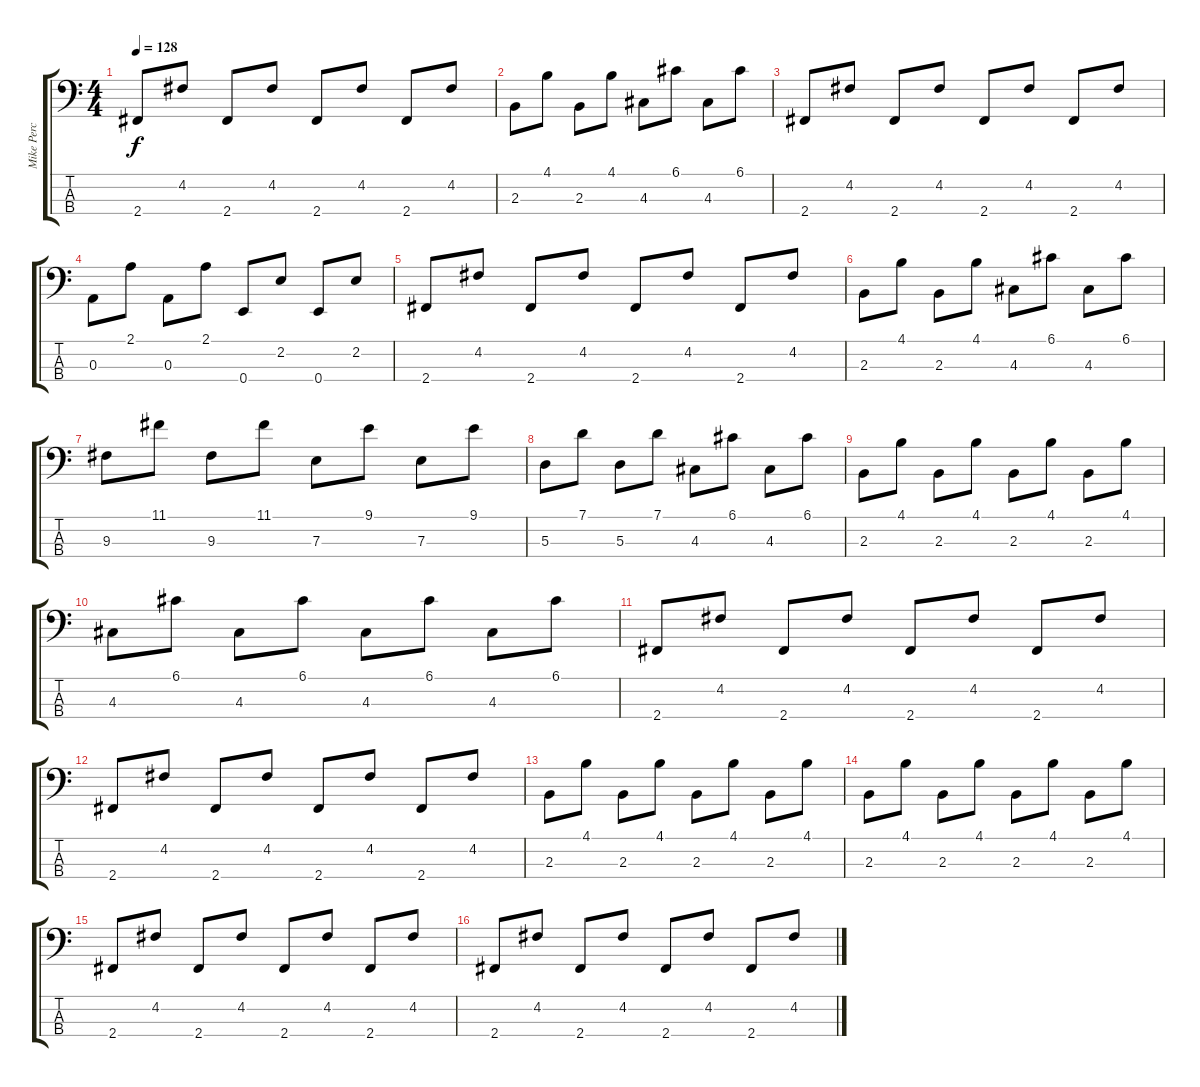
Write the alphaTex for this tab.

\track (" Mike Percy" " Mike Perc") {instrument electricbassfinger}
\staff {score tabs}
\tuning (G2 D2 A1 E1) {hide}
\ts (4 4)
\tempo 128
\clef f4
\ks c
2.4.8{dy f} 4.2.8 2.4.8 4.2.8 2.4.8 4.2.8 2.4.8 4.2.8 |
2.3.8 4.1.8 2.3.8 4.1.8 4.3.8 6.1.8 4.3.8 6.1.8 |
2.4.8 4.2.8 2.4.8 4.2.8 2.4.8 4.2.8 2.4.8 4.2.8 |
0.3.8 2.1.8 0.3.8 2.1.8 0.4.8 2.2.8 0.4.8 2.2.8 |
2.4.8 4.2.8 2.4.8 4.2.8 2.4.8 4.2.8 2.4.8 4.2.8 |
2.3.8 4.1.8 2.3.8 4.1.8 4.3.8 6.1.8 4.3.8 6.1.8 |
9.3.8 11.1.8 9.3.8 11.1.8 7.3.8 9.1.8 7.3.8 9.1.8 |
5.3.8 7.1.8 5.3.8 7.1.8 4.3.8 6.1.8 4.3.8 6.1.8 |
2.3.8 4.1.8 2.3.8 4.1.8 2.3.8 4.1.8 2.3.8 4.1.8 |
4.3.8 6.1.8 4.3.8 6.1.8 4.3.8 6.1.8 4.3.8 6.1.8 |
2.4.8 4.2.8 2.4.8 4.2.8 2.4.8 4.2.8 2.4.8 4.2.8 |
2.4.8 4.2.8 2.4.8 4.2.8 2.4.8 4.2.8 2.4.8 4.2.8 |
2.3.8 4.1.8 2.3.8 4.1.8 2.3.8 4.1.8 2.3.8 4.1.8 |
2.3.8 4.1.8 2.3.8 4.1.8 2.3.8 4.1.8 2.3.8 4.1.8 |
2.4.8 4.2.8 2.4.8 4.2.8 2.4.8 4.2.8 2.4.8 4.2.8 |
2.4.8 4.2.8 2.4.8 4.2.8 2.4.8 4.2.8 2.4.8 4.2.8
